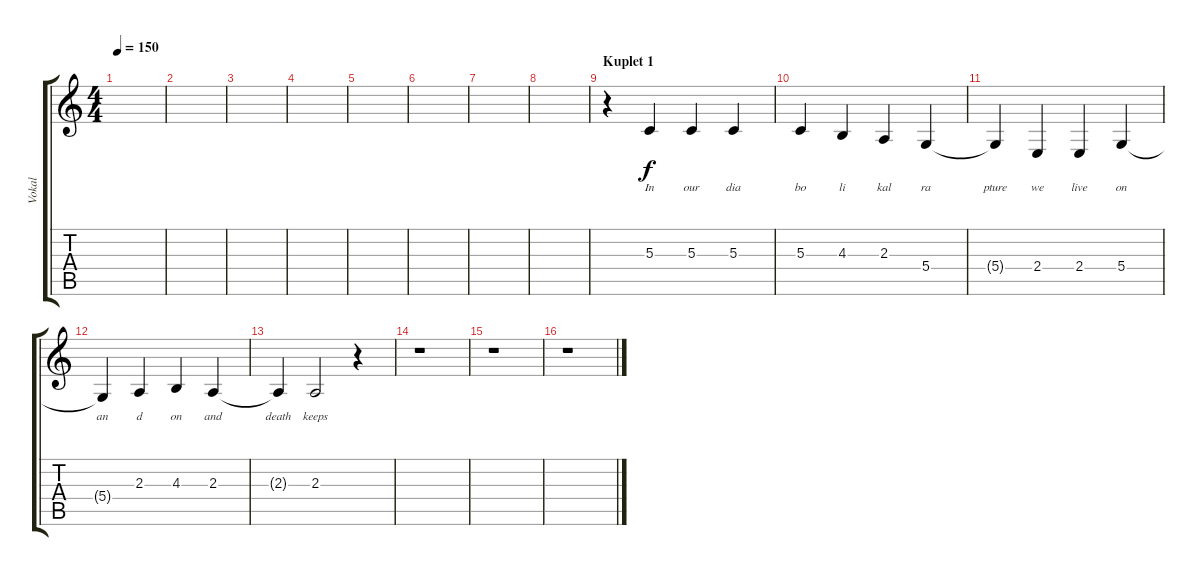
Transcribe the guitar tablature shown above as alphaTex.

\track ("Vokal" "Vokal") {instrument fx4atmosphere}
\staff {score tabs}
\tuning (E4 B3 G3 D3 A2 E2) {hide}
\ts (4 4)
\tempo 150
\clef g2
\ks c
|
|
|
|
|
|
|
|
\section ("" "Kuplet 1")
r.4 5.3.4{lyrics (0 "In") lyrics (1 "") lyrics (2 "") lyrics (3 "") lyrics (4 "")} 5.3.4{lyrics (0 "our") lyrics (1 "") lyrics (2 "") lyrics (3 "") lyrics (4 "")} 5.3.4{lyrics (0 "dia") lyrics (1 "") lyrics (2 "") lyrics (3 "") lyrics (4 "")} |
5.3.4{lyrics (0 "bo") lyrics (1 "") lyrics (2 "") lyrics (3 "") lyrics (4 "")} 4.3.4{lyrics (0 "li") lyrics (1 "") lyrics (2 "") lyrics (3 "") lyrics (4 "")} 2.3.4{lyrics (0 "kal") lyrics (1 "") lyrics (2 "") lyrics (3 "") lyrics (4 "")} 5.4.4{lyrics (0 "ra") lyrics (1 "") lyrics (2 "") lyrics (3 "") lyrics (4 "")} |
5.4{t}.4{lyrics (0 "pture") lyrics (1 "") lyrics (2 "") lyrics (3 "") lyrics (4 "")} 2.4.4{lyrics (0 "we") lyrics (1 "") lyrics (2 "") lyrics (3 "") lyrics (4 "")} 2.4.4{lyrics (0 "live") lyrics (1 "") lyrics (2 "") lyrics (3 "") lyrics (4 "")} 5.4.4{lyrics (0 "on") lyrics (1 "") lyrics (2 "") lyrics (3 "") lyrics (4 "")} |
5.4{t}.4{lyrics (0 "an") lyrics (1 "") lyrics (2 "") lyrics (3 "") lyrics (4 "")} 2.3.4{lyrics (0 "d") lyrics (1 "") lyrics (2 "") lyrics (3 "") lyrics (4 "")} 4.3.4{lyrics (0 "on") lyrics (1 "") lyrics (2 "") lyrics (3 "") lyrics (4 "")} 2.3.4{lyrics (0 "and") lyrics (1 "") lyrics (2 "") lyrics (3 "") lyrics (4 "")} |
2.3{t}.4{lyrics (0 "death") lyrics (1 "") lyrics (2 "") lyrics (3 "") lyrics (4 "")} 2.3.2{lyrics (0 "keeps") lyrics (1 "") lyrics (2 "") lyrics (3 "") lyrics (4 "")} r.4 |
r.1 |
r.1 |
r.1
